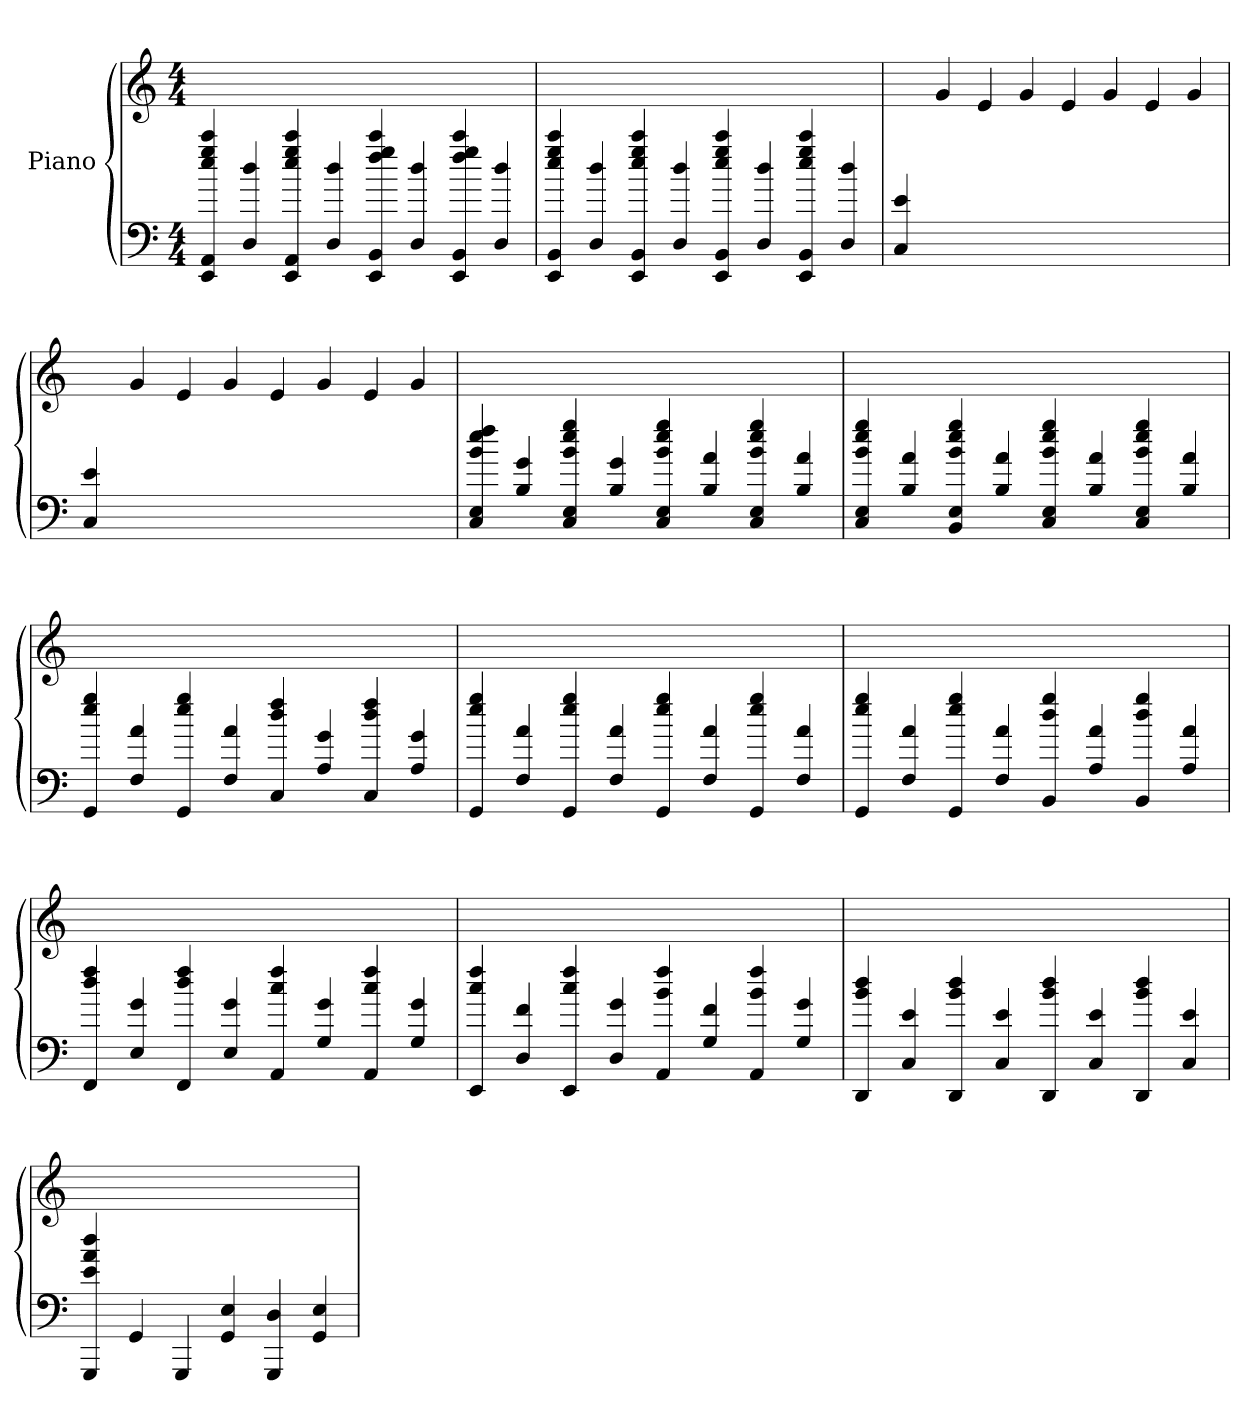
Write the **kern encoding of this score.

**kern	**kern
*part1	*part1
*staff2	*staff1
*I"Piano	*
*clefF4	*clefG2
*k[]	*k[]
*M4/4	*M4/4
=	=
4EE/ 4AA/ 4ee/ 4gg/ 4ccc/	0ryy
4D/ 4dd/	.
4EE/ 4AA/ 4ee/ 4gg/ 4ccc/	.
4D/ 4dd/	.
4EE/ 4BB/ 4ff/ 4gg/ 4ccc/	.
4D/ 4dd/	.
4EE/ 4BB/ 4ff/ 4gg/ 4ccc/	.
4D/ 4dd/	.
=	=
4EE/ 4BB/ 4ee/ 4gg/ 4ccc/	0ryy
4D/ 4dd/	.
4EE/ 4BB/ 4ee/ 4gg/ 4ccc/	.
4D/ 4dd/	.
4EE/ 4BB/ 4ee/ 4gg/ 4ccc/	.
4D/ 4dd/	.
4EE/ 4BB/ 4ee/ 4gg/ 4ccc/	.
4D/ 4dd/	.
=	=
4C/ 4e/	4ryy
1..ryy	4g/
.	4e/
.	4g/
.	4e/
.	4g/
.	4e/
.	4g/
=	=
4C/ 4e/	4ryy
1..ryy	4g/
.	4e/
.	4g/
.	4e/
.	4g/
.	4e/
.	4g/
=	=
4C/ 4E/ 4b/ 4ee/ 4ff/	0ryy
4B/ 4g/	.
4C/ 4E/ 4b/ 4ee/ 4gg/	.
4B/ 4g/	.
4C/ 4E/ 4b/ 4ee/ 4gg/	.
4B/ 4a/	.
4C/ 4E/ 4b/ 4ee/ 4gg/	.
4B/ 4a/	.
=	=
4C/ 4E/ 4b/ 4ee/ 4gg/	0ryy
4B/ 4a/	.
4BB/ 4E/ 4b/ 4ee/ 4gg/	.
4B/ 4a/	.
4C/ 4E/ 4b/ 4ee/ 4gg/	.
4B/ 4a/	.
4C/ 4E/ 4b/ 4ee/ 4gg/	.
4B/ 4a/	.
=	=
4GG/ 4ee/ 4gg/	0ryy
4F/ 4a/	.
4GG/ 4ee/ 4gg/	.
4F/ 4a/	.
4C/ 4dd/ 4ff/	.
4A/ 4g/	.
4C/ 4dd/ 4ff/	.
4A/ 4g/	.
=	=
4GG/ 4ee/ 4gg/	0ryy
4F/ 4a/	.
4GG/ 4ee/ 4gg/	.
4F/ 4a/	.
4GG/ 4ee/ 4gg/	.
4F/ 4a/	.
4GG/ 4ee/ 4gg/	.
4F/ 4a/	.
=	=
4GG/ 4ee/ 4gg/	0ryy
4F/ 4a/	.
4GG/ 4ee/ 4gg/	.
4F/ 4a/	.
4BB/ 4dd/ 4gg/	.
4A/ 4a/	.
4BB/ 4dd/ 4gg/	.
4A/ 4a/	.
=	=
4FF/ 4dd/ 4ff/	0ryy
4E/ 4g/	.
4FF/ 4dd/ 4ff/	.
4E/ 4g/	.
4AA/ 4cc/ 4ff/	.
4G/ 4g/	.
4AA/ 4cc/ 4ff/	.
4G/ 4g/	.
=	=
4EE/ 4cc/ 4ff/	0ryy
4D/ 4f/	.
4EE/ 4cc/ 4ff/	.
4D/ 4g/	.
4AA/ 4b/ 4ff/	.
4G/ 4f/	.
4AA/ 4b/ 4ff/	.
4G/ 4g/	.
=	=
4DD/ 4b/ 4dd/	0ryy
4C/ 4e/	.
4DD/ 4b/ 4dd/	.
4C/ 4e/	.
4DD/ 4b/ 4dd/	.
4C/ 4e/	.
4DD/ 4b/ 4dd/	.
4C/ 4e/	.
=	=
4GGG/ 4e/ 4a/ 4dd/	1.ryy
4GG/	.
4GGG/	.
4GG/ 4E/	.
4GGG/ 4D/	.
4GG/ 4E/	.
=	=
*-	*-
